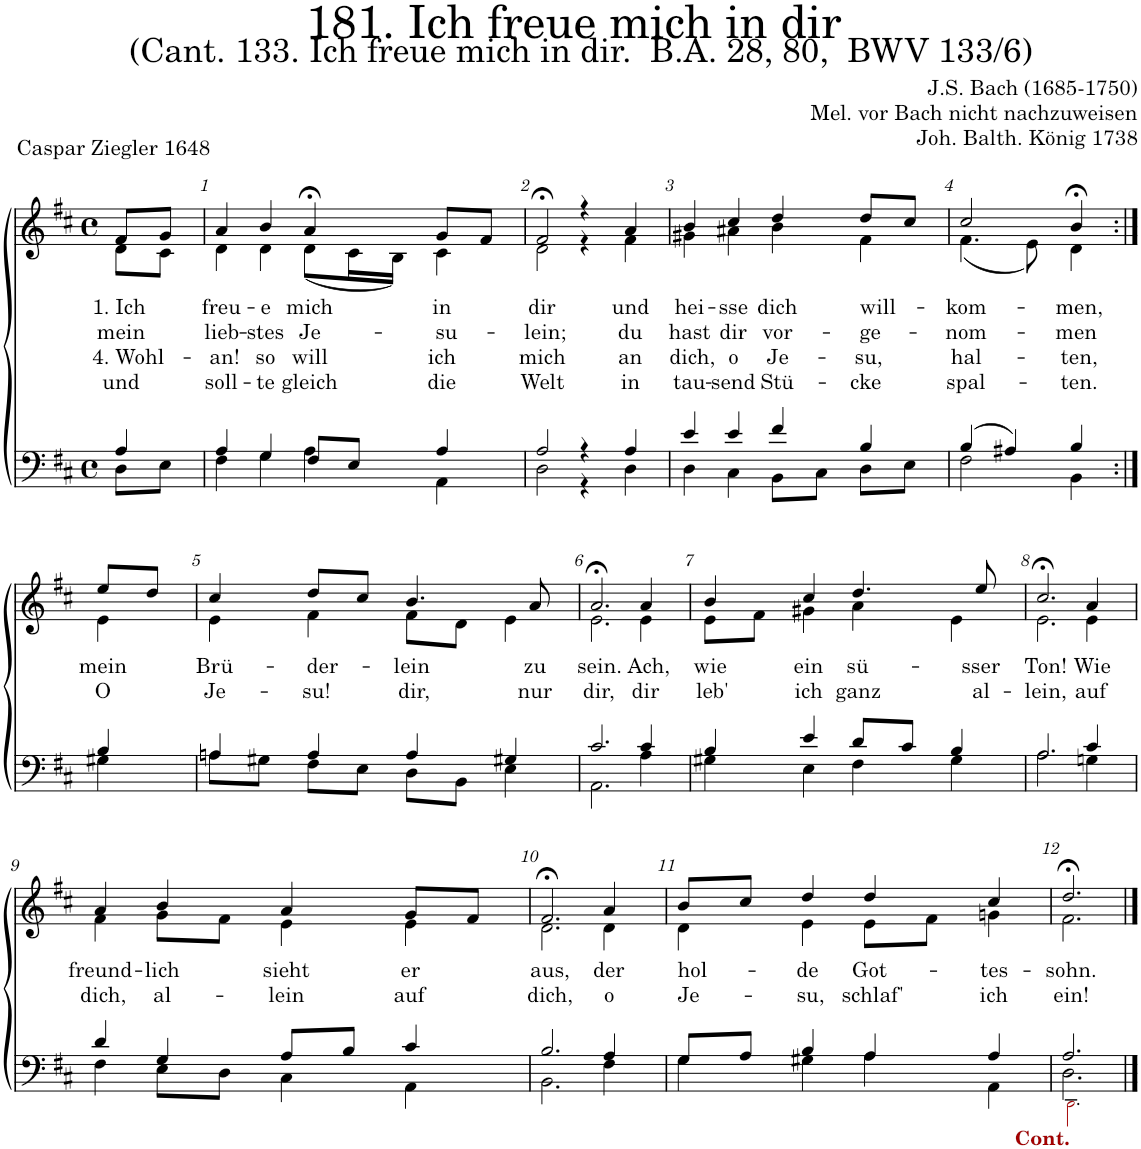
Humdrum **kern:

**kern	**kern	**text	**text	**text	**text
*part2	*part1	*part1	*part1	*part1	*part1
*staff2	*staff1	*staff1	*staff1	*staff1	*staff1
*I"Tenor/Bass	*I"Soprano/Alto	*	*	*	*
*clefF4	*clefG2	*	*	*	*
*k[f#c#]	*k[f#c#]	*	*	*	*
*M4/4	*M4/4	*	*	*	*
*met(c)	*met(c)	*	*	*	*
=	=	=	=	=	=
*^	*	*	*	*	*
!	!	!	!LO:LY:b	!LO:LY:b	!LO:LY:b	!LO:LY:b
*	*	*^	*	*	*	*
4A/	8D\L	8f#/L	8d\L	1. Ich	mein	4. Wohl-	und
.	8E\J	8g/J	8c#\J	.	.	.	.
=1	=1	=1	=1	=1	=1	=1	=1
!	!	!	!	!LO:LY:b	!LO:LY:b	!LO:LY:b	!LO:LY:b
4A/	4F#\	4a;</	4d\	freu-	lieb-	-an!	soll-
!	!	!	!	!LO:LY:b	!LO:LY:b	!LO:LY:b	!LO:LY:b
4G/	4G\	4b/	4d\	-e	-stes	so	-te
!	!	!	!	!LO:LY:b	!LO:LY:b	!LO:LY:b	!LO:LY:b
8F#/L	4A\	4a;</	(8d\L	mich	Je-	will	gleich
8E/J	.	.	16c#;\L	.	.	.	.
.	.	.	16B\JJ)	.	.	.	.
!	!	!	!	!LO:LY:b	!LO:LY:b	!LO:LY:b	!LO:LY:b
4A/	4AA\	8g/L	4c#\	in	-su-	ich	die
.	.	8f#/J	.	.	.	.	.
=2	=2	=2	=2	=2	=2	=2	=2
!	!	!	!	!LO:LY:b	!LO:LY:b	!LO:LY:b	!LO:LY:b
2A/	2D\	2f#;</	2d\	dir	-lein;	mich	Welt
4r	4r	4r	4r	.	.	.	.
!	!	!	!	!LO:LY:b	!LO:LY:b	!LO:LY:b	!LO:LY:b
4A/	4D\	4a/	4f#\	und	du	an	in
=3	=3	=3	=3	=3	=3	=3	=3
!	!	!	!	!LO:LY:b	!LO:LY:b	!LO:LY:b	!LO:LY:b
4e/	4D\	4b;</	4g#X\	hei-	hast	dich,	tau-
!	!	!	!	!LO:LY:b	!LO:LY:b	!LO:LY:b	!LO:LY:b
4e/	4C#\	4cc#/	4a#X\	sse	dir	o	-send
!	!	!	!	!LO:LY:b	!LO:LY:b	!LO:LY:b	!LO:LY:b
4f#/	8BB\L	4dd/	4b\	dich	vor-	Je-	Stü-
.	8C#\J	.	.	.	.	.	.
!	!	!	!	!LO:LY:b	!LO:LY:b	!LO:LY:b	!LO:LY:b
4B/	8D\L	8dd/L	4f#\	will-	-ge-	-su,	-cke
.	8E\J	8cc#/J	.	.	.	.	.
=4	=4	=4	=4	=4	=4	=4	=4
!	!	!	!	!LO:LY:b	!LO:LY:b	!LO:LY:b	!LO:LY:b
(4B/	2F#\	2cc#/	(4.f#\	-kom-	-nom-	hal-	spal-
4A#X/)	.	.	.	.	.	.	.
.	.	.	8e\)	.	.	.	.
!	!	!	!	!LO:LY:b	!LO:LY:b	!LO:LY:b	!LO:LY:b
4B/	4BB\	4b;<,/	4d\	-men,	-men	-ten,	-ten.
!!LO:LB:g=z	!!
=4X1:|!	=4X1:|!	=4X1:|!	=4X1:|!	=4X1:|!	=4X1:|!	=4X1:|!	=4X1:|!
!	!	!	!	!LO:LY:b	!LO:LY:b	!	!
4B/	4G#X\	8ee/L	4e\	mein	O	.	.
.	.	8dd/J	.	.	.	.	.
=5	=5	=5	=5	=5	=5	=5	=5
!	!	!	!	!LO:LY:b	!LO:LY:b	!	!
4An/	8A\L	4cc#/	4e\	Brü-	Je-	.	.
.	8G#X\J	.	.	.	.	.	.
!	!	!	!	!LO:LY:b	!LO:LY:b	!	!
4A/	8F#\L	8dd/L	4f#\	-der-	-su!	.	.
.	8E\J	8cc#/J	.	.	.	.	.
!	!	!	!	!LO:LY:b	!LO:LY:b	!	!
4A/	8D\L	4.b/	8f#\L	-lein	dir,	.	.
.	8BB\J	.	8d\J	.	.	.	.
4G#X/	4E\	.	4e\	.	.	.	.
!	!	!	!	!LO:LY:b	!LO:LY:b	!	!
.	.	8a/	.	zu	nur	.	.
=6	=6	=6	=6	=6	=6	=6	=6
!	!	!	!	!LO:LY:b	!LO:LY:b	!	!
2.c#/	2.AA\	2.a;<,/	2.e\	sein.	dir,	.	.
!	!	!	!	!LO:LY:b	!LO:LY:b	!	!
4c#/	4A\	4a/	4e\	Ach,	dir	.	.
=7	=7	=7	=7	=7	=7	=7	=7
!	!	!	!	!LO:LY:b	!LO:LY:b	!	!
4B/	4G#X\	4b/	8e\L	wie	leb'	.	.
.	.	.	8f#;\J	.	.	.	.
!	!	!	!	!LO:LY:b	!LO:LY:b	!	!
4e/	4E\	4cc#/	4g#X\	ein	ich	.	.
!	!	!	!	!LO:LY:b	!LO:LY:b	!	!
8d/L	4F#\	4.dd/	4a\	sü-	ganz	.	.
8c#/J	.	.	.	.	.	.	.
4B/	4G#\	.	4e\	.	.	.	.
!	!	!	!	!LO:LY:b	!LO:LY:b	!	!
.	.	8ee/	.	-sser	al-	.	.
=8	=8	=8	=8	=8	=8	=8	=8
!	!	!	!	!LO:LY:b	!LO:LY:b	!	!
2.A/	2.A\	2.cc#;<,/	2.e\	Ton!	-lein,	.	.
!	!	!	!	!LO:LY:b	!LO:LY:b	!	!
4c#/	4Gn\	4a/	4e\	Wie	auf	.	.
!!LO:LB:g=z	!!
=9	=9	=9	=9	=9	=9	=9	=9
!	!	!	!	!LO:LY:b	!LO:LY:b	!	!
4d/	4F#\	4a/	4f#\	freund-	dich,	.	.
!	!	!	!	!LO:LY:b	!LO:LY:b	!	!
4G/	8E\L	4b/	8g\L	-lich	al-	.	.
.	8D\J	.	8f#\J	.	.	.	.
!	!	!	!	!LO:LY:b	!LO:LY:b	!	!
8A/L	4C#\	4a/	4e\	sieht	-lein	.	.
8B/J	.	.	.	.	.	.	.
!	!	!	!	!LO:LY:b	!LO:LY:b	!	!
4c#/	4AA\	8g/L	4e\	er	auf	.	.
.	.	8f#/J	.	.	.	.	.
=10	=10	=10	=10	=10	=10	=10	=10
!	!	!	!	!LO:LY:b	!LO:LY:b	!	!
2.B/	2.BB\	2.f#;<,/	2.d\	aus,	dich,	.	.
!	!	!	!	!LO:LY:b	!LO:LY:b	!	!
4A/	4F#\	4a/	4d\	der	o	.	.
=11	=11	=11	=11	=11	=11	=11	=11
!	!	!	!	!LO:LY:b	!LO:LY:b	!	!
8G/L	4G\	8b/L	4d\	hol-	Je-	.	.
8A/J	.	8cc#;</J	.	.	.	.	.
!	!	!	!	!LO:LY:b	!LO:LY:b	!	!
4B/	4G#X\	4dd/	4e\	-de	-su,	.	.
!	!	!	!	!LO:LY:b	!LO:LY:b	!	!
4A/	4A\	4dd/	8e\L	Got-	schlaf'	.	.
.	.	.	8f#\J	.	.	.	.
!	!	!	!	!LO:LY:b	!LO:LY:b	!	!
4A/	4AA\	4cc#/	4gn\	-tes-	ich	.	.
=12	=12	=12	=12	=12	=12	=12	=12
*	*^	*	*	*	*	*	*
!LO:TX:b:B:color=#A40000:t=Cont.	!	!	!	!	!	!	!	!
!	!	!	!	!	!LO:LY:b	!LO:LY:b	!	!
2.A/	2.D\	2.DDi\	2.dd;</	2.f#\	-sohn.	ein!	.	.
*v	*v	*v	*	*	*	*	*	*
*	*v	*v	*	*	*	*
==	==	==	==	==	==
*-	*-	*-	*-	*-	*-
